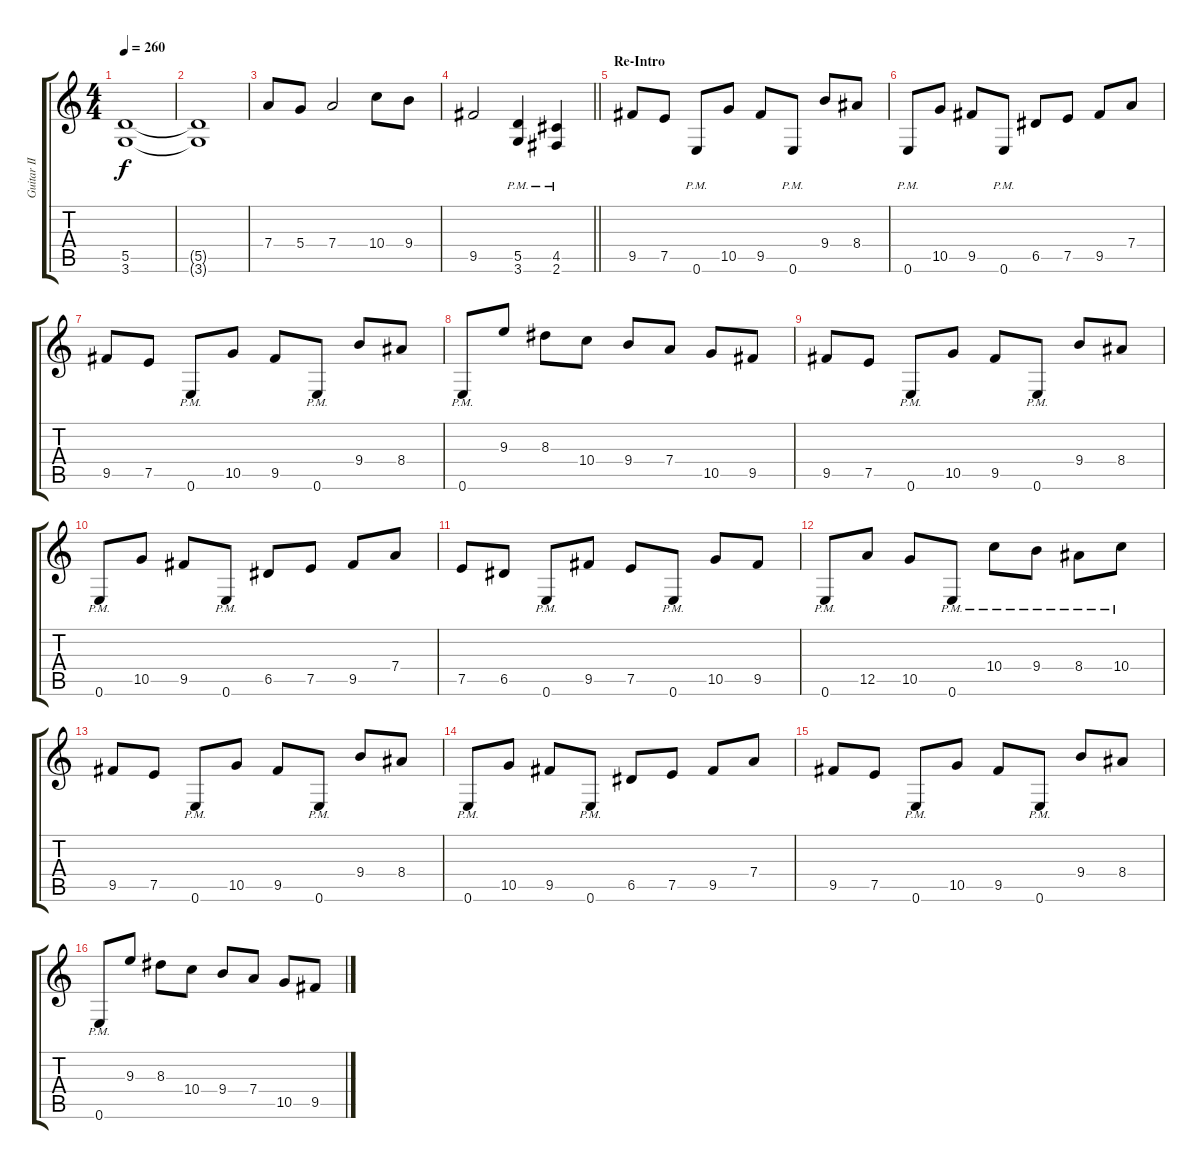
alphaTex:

\track ("Guitar II" "Guitar II") {instrument overdrivenguitar}
\staff {score tabs}
\tuning (E4 B3 G3 D3 A2 E2) {hide}
\ts (4 4)
\tempo 260
\clef g2
\ks c
(5.5 3.6).1{dy f} |
(5.5{t} 3.6{t}).1 |
7.4.8 5.4.8 7.4.2 10.4.8 9.4.8 |
\barLineRight lightlight
9.5.2 (5.5{pm} 3.6{pm}).4 (4.5{pm} 2.6{pm}).4 |
\section ("" "Re-Intro")
9.5.8 7.5.8 0.6{pm}.8 10.5.8 9.5.8 0.6{pm}.8 9.4.8 8.4.8 |
0.6{pm}.8 10.5.8 9.5.8 0.6{pm}.8 6.5.8 7.5.8 9.5.8 7.4.8 |
9.5.8 7.5.8 0.6{pm}.8 10.5.8 9.5.8 0.6{pm}.8 9.4.8 8.4.8 |
0.6{pm}.8 9.3.8 8.3.8 10.4.8 9.4.8 7.4.8 10.5.8 9.5.8 |
9.5.8 7.5.8 0.6{pm}.8 10.5.8 9.5.8 0.6{pm}.8 9.4.8 8.4.8 |
0.6{pm}.8 10.5.8 9.5.8 0.6{pm}.8 6.5.8 7.5.8 9.5.8 7.4.8 |
7.5.8 6.5.8 0.6{pm}.8 9.5.8 7.5.8 0.6{pm}.8 10.5.8 9.5.8 |
0.6{pm}.8 12.5.8 10.5.8 0.6{pm}.8 10.4{pm}.8 9.4{pm}.8 8.4{pm}.8 10.4{pm}.8 |
9.5.8 7.5.8 0.6{pm}.8 10.5.8 9.5.8 0.6{pm}.8 9.4.8 8.4.8 |
0.6{pm}.8 10.5.8 9.5.8 0.6{pm}.8 6.5.8 7.5.8 9.5.8 7.4.8 |
9.5.8 7.5.8 0.6{pm}.8 10.5.8 9.5.8 0.6{pm}.8 9.4.8 8.4.8 |
0.6{pm}.8 9.3.8 8.3.8 10.4.8 9.4.8 7.4.8 10.5.8 9.5.8
